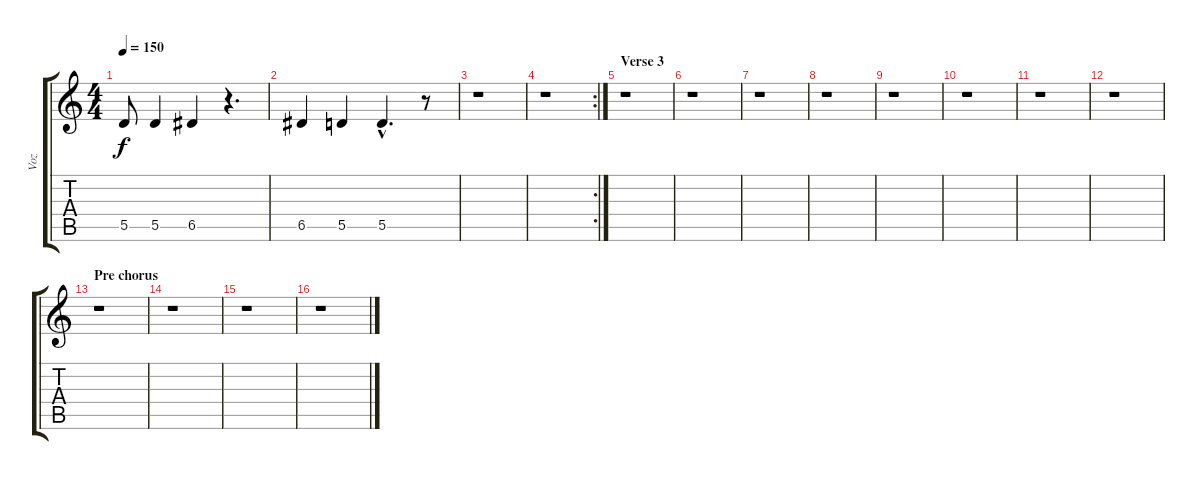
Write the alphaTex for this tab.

\track ("Voz" "Voz") {instrument acousticguitarnylon}
\staff {score tabs}
\tuning (E4 B3 G3 D3 A2 E2) {hide}
\ts (4 4)
\tempo 150
\clef g2
\ks c
5.5.8{dy f} 5.5.4 6.5.4 r.4{d} |
6.5.4 5.5.4 5.5{hac}.4{d} r.8 |
r.1 |
\rc 2
r.1 |
\section ("" "Verse 3")
r.1 |
r.1 |
r.1 |
r.1 |
r.1 |
r.1 |
r.1 |
r.1 |
\section ("" "Pre chorus")
r.1 |
r.1 |
r.1 |
r.1
